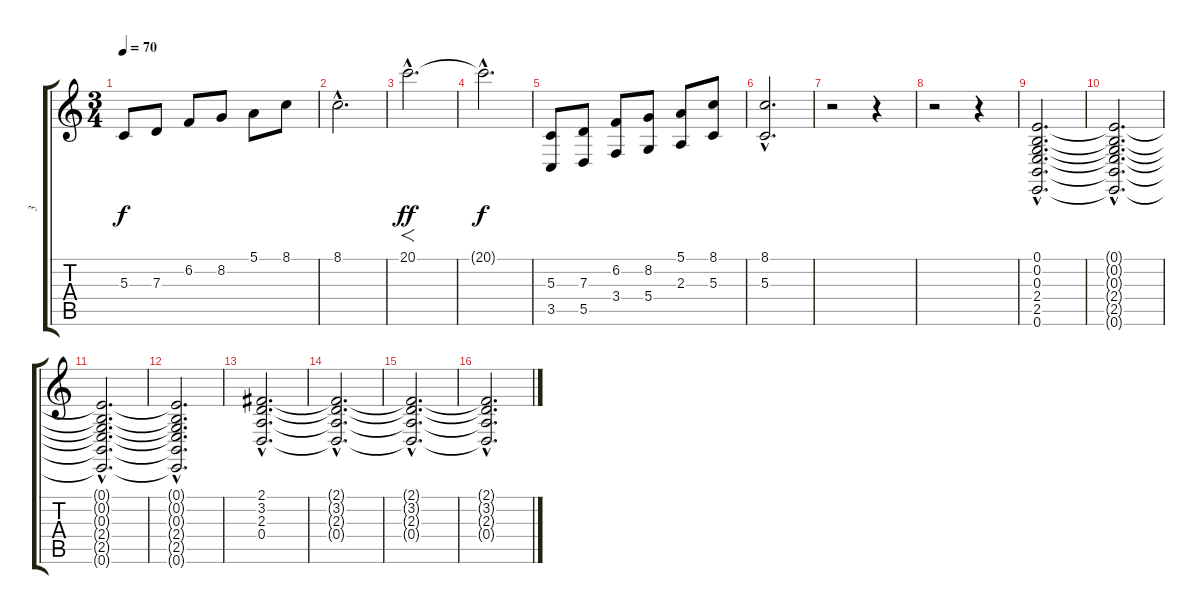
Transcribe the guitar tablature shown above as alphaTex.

\track ("3" "3") {instrument pad6metallic}
\staff {score tabs}
\tuning (E4 B3 G3 D3 A2 E2) {hide}
\ts (3 4)
\tempo 70
\clef g2
\ks c
5.3.8{dy f} 7.3.8 6.2.8 8.2.8 5.1.8 8.1.8 |
8.1{hac}.2{d} |
20.1{hac}.2{f d dy ff} |
20.1{hac t}.2{d dy f} |
(5.3 3.5).8 (7.3 5.5).8 (6.2 3.4).8 (8.2 5.4).8 (5.1 2.3).8 (8.1 5.3).8 |
(8.1{hac} 5.3{hac}).2{d} |
r.2 r.4 |
r.2 r.4 |
(0.1{hac} 0.2{hac} 0.3{hac} 2.4{hac} 2.5{hac} 0.6{hac}).2{d volume 10 instrument drawbarorgan} |
(0.1{hac t} 0.2{hac t} 0.3{hac t} 2.4{hac t} 2.5{hac t} 0.6{hac t}).2{d} |
(0.1{hac t} 0.2{hac t} 0.3{hac t} 2.4{hac t} 2.5{hac t} 0.6{hac t}).2{d} |
(0.1{hac t} 0.2{hac t} 0.3{hac t} 2.4{hac t} 2.5{hac t} 0.6{hac t}).2{d} |
(2.1{hac} 3.2{hac} 2.3{hac} 0.4{hac}).2{d} |
(2.1{hac t} 3.2{hac t} 2.3{hac t} 0.4{hac t}).2{d} |
(2.1{hac t} 3.2{hac t} 2.3{hac t} 0.4{hac t}).2{d} |
(2.1{hac t} 3.2{hac t} 2.3{hac t} 0.4{hac t}).2{d}
